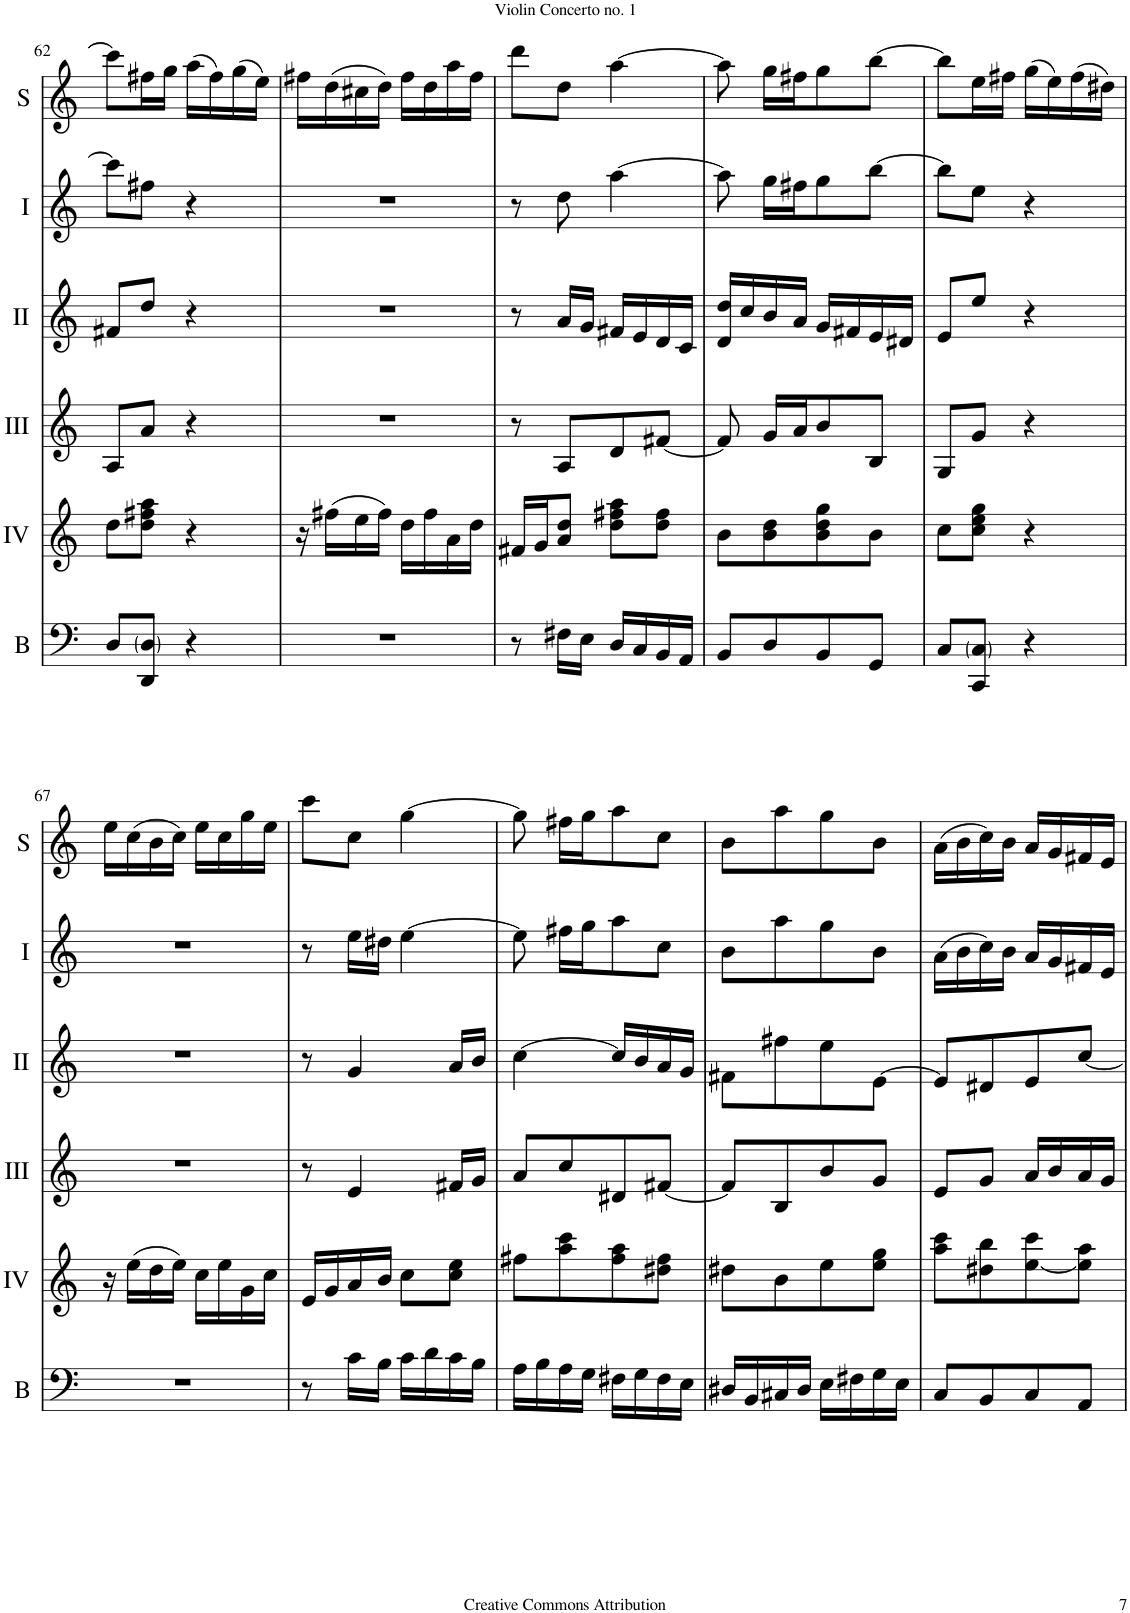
**kern	**kern	**kern	**kern	**kern	**kern
*part6	*part5	*part4	*part3	*part2	*part1
*staff6	*staff5	*staff4	*staff3	*staff2	*staff1
*I"Bass	*I"Acc. 4	*I"Acc. 3	*I"Acc. 2	*I"Acc. 1	*I"Solo
*I'B	*	*	*	*	*I'S
!!LO:PB:g=z
*clefF4	*clefG2	*clefG2	*clefG2	*clefG2	*clefG2
*Trd7c12	*Trd7c12	*	*	*	*
*k[]	*k[]	*k[]	*k[]	*k[]	*k[]
*M2/4	*M2/4	*M2/4	*M2/4	*M2/4	*M2/4
=62	=62	=62	=62	=62	=62
8D/L	8dd\L	8A/L	8f#X/L	8ccc\L]	8ccc\L]
8DD/ 8D/J	8dd\ 8ff#X\ 8aa\J	8a/J	8dd/J	8ff#X\J	16ff#X\L
.	.	.	.	.	16gg\JJ
4r	4r	4r	4r	4r	(16aa\LL
.	.	.	.	.	16ff#\)
.	.	.	.	.	(16gg\
.	.	.	.	.	16ee\JJ)
=63	=63	=63	=63	=63	=63
2r	16r	2r	2r	2r	16ff#X\LL
.	(16ff#X\LL	.	.	.	(16dd\
.	16ee\	.	.	.	16cc#X\
.	16ff#\JJ)	.	.	.	16dd\JJ)
.	16dd\LL	.	.	.	16ff#\LL
.	16ff#\	.	.	.	16dd\
.	16a\	.	.	.	16aa\
.	16dd\JJ	.	.	.	16ff#\JJ
=64	=64	=64	=64	=64	=64
8r	16f#X/LL	8r	8r	8r	8ddd\L
.	16g/J	.	.	.	.
16F#X\LL	8a/ 8dd/J	8A/L	16a/LL	8dd\	8dd\J
16E\JJ	.	.	16g/JJ	.	.
16D/LL	8dd\ 8ff#X\ 8aa\L	8d/	16f#X/LL	[4aa\	[4aa\
16C/	.	.	16e/	.	.
16BB/	8dd\ 8ff#\J	[8f#X/J	16d/	.	.
16AA/JJ	.	.	16c/JJ	.	.
=65	=65	=65	=65	=65	=65
8BB/L	8b\L	8f#/]	16d/ 16dd/LL	8aa\]	8aa\]
.	.	.	16cc/	.	.
8D/	8b\ 8dd\	16g/LL	16b/	16gg\LL	16gg\LL
.	.	16a/J	16a/JJ	16ff#X\J	16ff#X\J
8BB/	8b\ 8dd\ 8gg\	8b/	16g/LL	8gg\	8gg\
.	.	.	16f#X/	.	.
8GG/J	8b\J	8B/J	16e/	[8bb\J	[8bb\J
.	.	.	16d#X/JJ	.	.
=66	=66	=66	=66	=66	=66
8C/L	8cc\L	8G/L	8e/L	8bb\L]	8bb\L]
8CC/ 8C/J	8cc\ 8ee\ 8gg\J	8g/J	8ee/J	8ee\J	16ee\L
.	.	.	.	.	16ff#X\JJ
4r	4r	4r	4r	4r	(16gg\LL
.	.	.	.	.	16ee\)
.	.	.	.	.	(16ff#\
.	.	.	.	.	16dd#X\JJ)
!!LO:LB:g=z
=67	=67	=67	=67	=67	=67
2r	16r	2r	2r	2r	16ee\LL
.	(16ee\LL	.	.	.	(16cc\
.	16dd\	.	.	.	16b\
.	16ee\JJ)	.	.	.	16cc\JJ)
.	16cc\LL	.	.	.	16ee\LL
.	16ee\	.	.	.	16cc\
.	16g\	.	.	.	16gg\
.	16cc\JJ	.	.	.	16ee\JJ
=68	=68	=68	=68	=68	=68
8r	16e/LL	8r	8r	8r	8ccc\L
.	16g/	.	.	.	.
16c\LL	16a/	4e/	4g/	16ee\LL	8cc\J
16B\JJ	16b/JJ	.	.	16dd#X\JJ	.
16c\LL	8cc\L	.	.	[4ee\	[4gg\
16d\	.	.	.	.	.
16c\	8cc\ 8ee\J	16f#X/LL	16a/LL	.	.
16B\JJ	.	16g/JJ	16b/JJ	.	.
=69	=69	=69	=69	=69	=69
16A\LL	8ff#X\L	8a/L	[4cc\	8ee\]	8gg\]
16B\	.	.	.	.	.
16A\	8aa\ 8ccc\	8cc/	.	16ff#X\LL	16ff#X\LL
16G\JJ	.	.	.	16gg\J	16gg\J
16F#X\LL	8ff#\ 8aa\	8d#X/	16cc/LL]	8aa\	8aa\
16G\	.	.	16b/	.	.
16F#\	8dd#X\ 8ff#\J	[8f#X/J	16a/	8cc\J	8cc\J
16E\JJ	.	.	16g/JJ	.	.
=70	=70	=70	=70	=70	=70
16D#X/LL	8dd#X\L	8f#/L]	8f#X\L	8b\L	8b\L
16BB/	.	.	.	.	.
16C#X/	8b\	8B/	8ff#X\	8aa\	8aa\
16D#/JJ	.	.	.	.	.
16E\LL	8ee\	8b/	8ee\	8gg\	8gg\
16F#X\	.	.	.	.	.
16G\	8ee\ 8gg\J	8g/J	[8e\J	8b\J	8b\J
16E\JJ	.	.	.	.	.
=71	=71	=71	=71	=71	=71
8C/L	8aa\ 8ccc\L	8e/L	8e/L]	(16a\LL	(16a\LL
.	.	.	.	16b\	16b\
8BB/	8dd#X\ 8bb\	8g/J	8d#X/	16cc\)	16cc\)
.	.	.	.	16b\JJ	16b\JJ
8C/	[8ee\ 8ccc\	16a/LL	8e/	16a/LL	16a/LL
.	.	16b/	.	16g/	16g/
8AA/J	8ee\] 8aa\J	16a/	[8cc/J	16f#X/	16f#X/
.	.	16g/JJ	.	16e/JJ	16e/JJ
=	=	=	=	=	=
*-	*-	*-	*-	*-	*-
